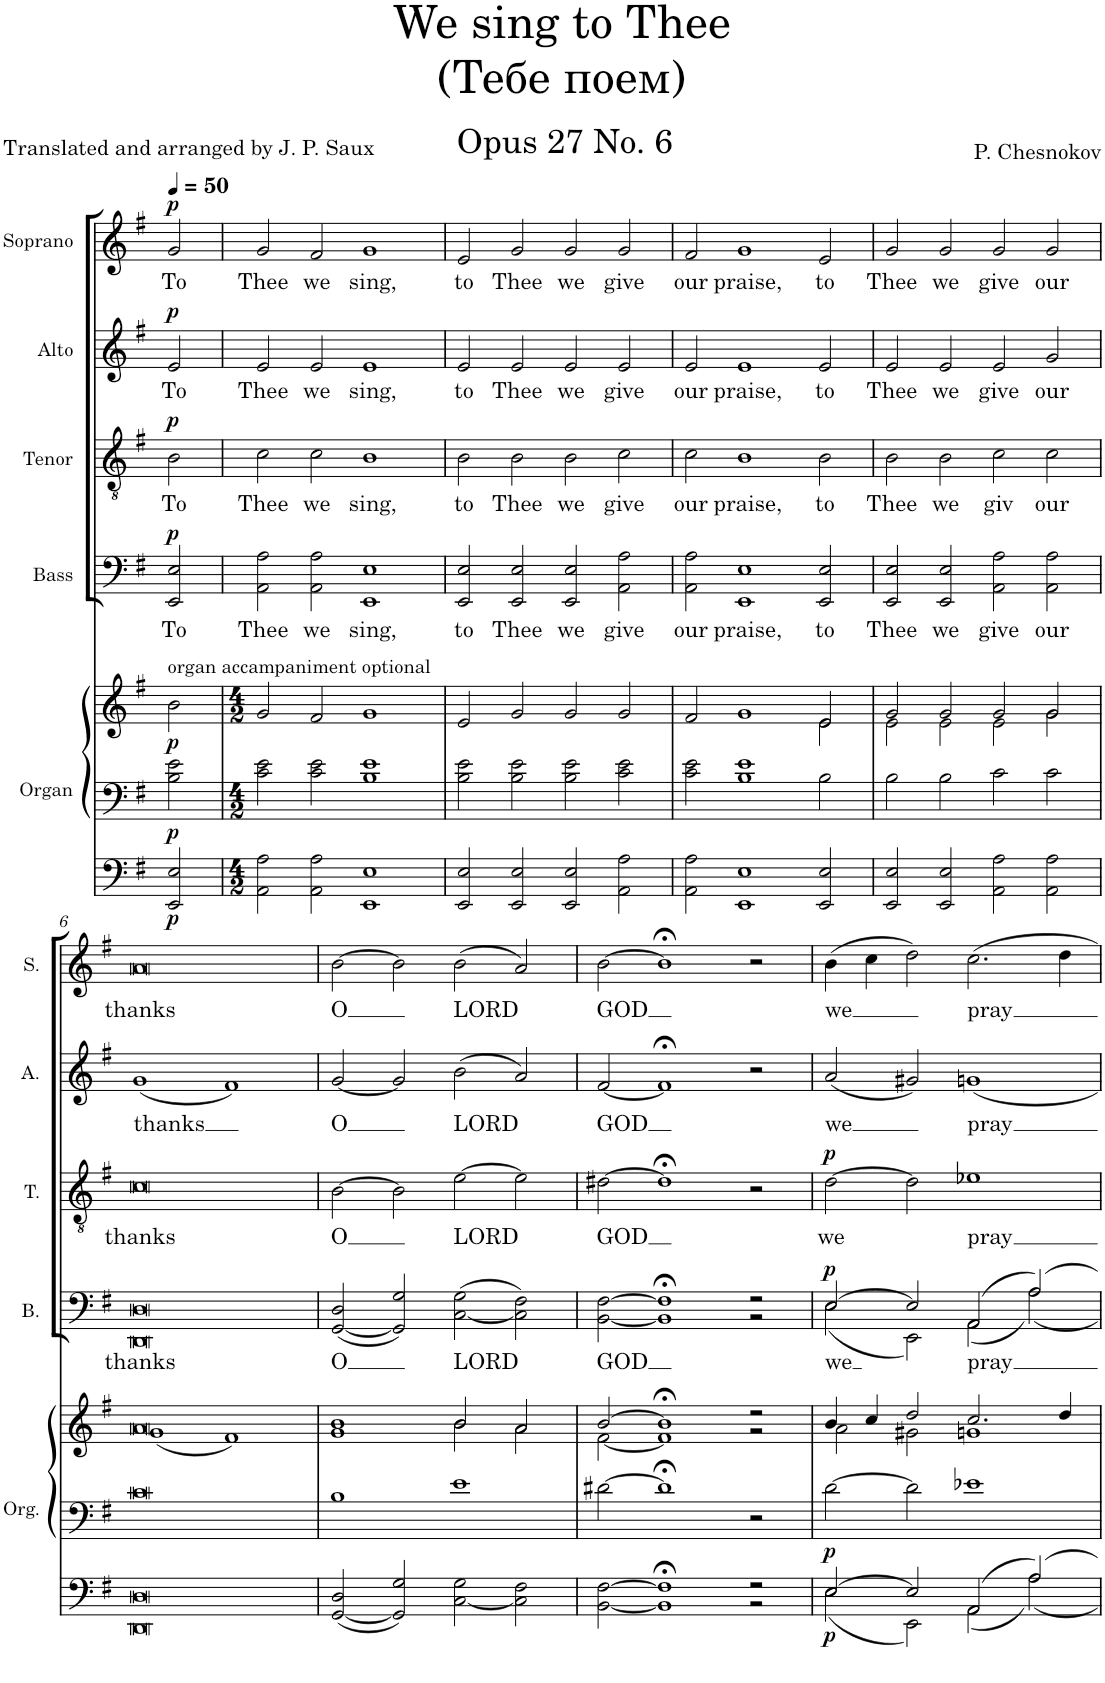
**kern	**kern	**kern	**dynam	**kern	**text	**dynam	**kern	**text	**dynam	**kern	**text	**dynam	**kern	**text	**dynam
*part5	*part5	*part5	*part5	*part4	*part4	*part4	*part3	*part3	*part3	*part2	*part2	*part2	*part1	*part1	*part1
*staff7	*staff6	*staff5	*staff5/6/7	*staff4	*staff4	*staff4	*staff3	*staff3	*staff3	*staff2	*staff2	*staff2	*staff1	*staff1	*staff1
*I"Organ	*	*	*	*I"Bass	*	*	*I"Tenor	*	*	*I"Alto	*	*	*I"Soprano	*	*
*I'Org.	*	*	*	*I'B.	*	*	*I'T.	*	*	*I'A.	*	*	*I'S.	*	*
*clefF4	*clefF4	*clefG2	*	*clefF4	*	*	*clefGv2	*	*	*clefG2	*	*	*clefG2	*	*
*k[f#]	*k[f#]	*k[f#]	*	*k[f#]	*	*	*k[f#]	*	*	*k[f#]	*	*	*k[f#]	*	*
*M1/2	*M1/2	*M1/2	*	*M1/2	*	*	*M1/2	*	*	*M1/2	*	*	*M1/2	*	*
*MM50	*MM50	*MM50	*	*MM50	*	*	*MM50	*	*	*MM50	*	*	*MM50	*	*
=1	=1	=1	=1	=1	=1	=1	=1	=1	=1	=1	=1	=1	=1	=1	=1
!	!	!LO:TX:a:t=organ accampaniment optional	!	!	!	!	!	!	!	!	!	!	!	!	!
!	!	!	!LO:DY:b=3	!	!LO:LY:b	!	!	!LO:LY:b	!	!	!LO:LY:b	!	!	!LO:LY:b	!
!	!	!	!LO:DY:n=1:b=2	!	!	!	!	!	!	!	!	!	!	!	!
!	!	!	!LO:DY:n=2:b	!	!	!LO:DY:a	!	!	!LO:DY:a	!	!	!LO:DY:a	!	!	!LO:DY:a
2EE/ 2E/	2B\ 2e\	2b\	p p p	2EE/ 2E/	To	p	2B\	To	p	2e/	To	p	2g/	To	p
=2	=2	=2	=2	=2	=2	=2	=2	=2	=2	=2	=2	=2	=2	=2	=2
*M4/2	*M4/2	*M4/2	*	*M4/2	*	*	*M4/2	*	*	*M4/2	*	*	*M4/2	*	*
!	!	!	!	!	!LO:LY:b	!	!	!LO:LY:b	!	!	!LO:LY:b	!	!	!LO:LY:b	!
2AA\ 2A\	2c\ 2e\	2g/	.	2AA\ 2A\	Thee	.	2c\	Thee	.	2e/	Thee	.	2g/	Thee	.
!	!	!	!	!	!LO:LY:b	!	!	!LO:LY:b	!	!	!LO:LY:b	!	!	!LO:LY:b	!
2AA\ 2A\	2c\ 2e\	2f#/	.	2AA\ 2A\	we	.	2c\	we	.	2e/	we	.	2f#/	we	.
!	!	!	!	!	!LO:LY:b	!	!	!LO:LY:b	!	!	!LO:LY:b	!	!	!LO:LY:b	!
1EE 1E	1B 1e	1g	.	1EE 1E	sing,	.	1B	sing,	.	1e	sing,	.	1g	sing,	.
=3	=3	=3	=3	=3	=3	=3	=3	=3	=3	=3	=3	=3	=3	=3	=3
!	!	!	!	!	!LO:LY:b	!	!	!LO:LY:b	!	!	!LO:LY:b	!	!	!LO:LY:b	!
2EE/ 2E/	2B\ 2e\	2e/	.	2EE/ 2E/	to	.	2B\	to	.	2e/	to	.	2e/	to	.
!	!	!	!	!	!LO:LY:b	!	!	!LO:LY:b	!	!	!LO:LY:b	!	!	!LO:LY:b	!
2EE/ 2E/	2B\ 2e\	2g/	.	2EE/ 2E/	Thee	.	2B\	Thee	.	2e/	Thee	.	2g/	Thee	.
!	!	!	!	!	!LO:LY:b	!	!	!LO:LY:b	!	!	!LO:LY:b	!	!	!LO:LY:b	!
2EE/ 2E/	2B\ 2e\	2g/	.	2EE/ 2E/	we	.	2B\	we	.	2e/	we	.	2g/	we	.
!	!	!	!	!	!LO:LY:b	!	!	!LO:LY:b	!	!	!LO:LY:b	!	!	!LO:LY:b	!
2AA\ 2A\	2c\ 2e\	2g/	.	2AA\ 2A\	give	.	2c\	give	.	2e/	give	.	2g/	give	.
=4	=4	=4	=4	=4	=4	=4	=4	=4	=4	=4	=4	=4	=4	=4	=4
*	*	*^	*	*	*	*	*	*	*	*	*	*	*	*	*
!	!	!	!	!	!	!LO:LY:b	!	!	!LO:LY:b	!	!	!LO:LY:b	!	!	!LO:LY:b	!
2AA\ 2A\	2c\ 2e\	2f#/	1.ryy	.	2AA\ 2A\	our	.	2c\	our	.	2e/	our	.	2f#/	our	.
!	!	!	!	!	!	!LO:LY:b	!	!	!LO:LY:b	!	!	!LO:LY:b	!	!	!LO:LY:b	!
1EE 1E	1B 1e	1g	.	.	1EE 1E	praise,	.	1B	praise,	.	1e	praise,	.	1g	praise,	.
!	!	!	!	!	!	!LO:LY:b	!	!	!LO:LY:b	!	!	!LO:LY:b	!	!	!LO:LY:b	!
2EE/ 2E/	2B\	2e/	2e\	.	2EE/ 2E/	to	.	2B\	to	.	2e/	to	.	2e/	to	.
=5	=5	=5	=5	=5	=5	=5	=5	=5	=5	=5	=5	=5	=5	=5	=5	=5
!	!	!	!	!	!	!LO:LY:b	!	!	!LO:LY:b	!	!	!LO:LY:b	!	!	!LO:LY:b	!
2EE/ 2E/	2B\	2g/	2e\	.	2EE/ 2E/	Thee	.	2B\	Thee	.	2e/	Thee	.	2g/	Thee	.
!	!	!	!	!	!	!LO:LY:b	!	!	!LO:LY:b	!	!	!LO:LY:b	!	!	!LO:LY:b	!
2EE/ 2E/	2B\	2g/	2e\	.	2EE/ 2E/	we	.	2B\	we	.	2e/	we	.	2g/	we	.
!	!	!	!	!	!	!LO:LY:b	!	!	!LO:LY:b	!	!	!LO:LY:b	!	!	!LO:LY:b	!
2AA\ 2A\	2c\	2g/	2e\	.	2AA\ 2A\	give	.	2c\	giv	.	2e/	give	.	2g/	give	.
!	!	!	!	!	!	!LO:LY:b	!	!	!LO:LY:b	!	!	!LO:LY:b	!	!	!LO:LY:b	!
2AA\ 2A\	2c\	2g/	2g\	.	2AA\ 2A\	our	.	2c\	our	.	2g/	our	.	2g/	our	.
!!LO:LB:g=z
=6	=6	=6	=6	=6	=6	=6	=6	=6	=6	=6	=6	=6	=6	=6	=6	=6
!	!	!	!	!	!	!LO:LY:b	!	!	!LO:LY:b	!	!	!LO:LY:b	!	!	!LO:LY:b	!
0DD 0D	0c	0a	(1g	.	0DD 0D	thanks	.	0c	thanks	.	(1g	thanks	.	0a	thanks	.
.	.	.	1f#)	.	.	.	.	.	.	.	1f#)	.	.	.	.	.
=7	=7	=7	=7	=7	=7	=7	=7	=7	=7	=7	=7	=7	=7	=7	=7	=7
!	!	!	!	!	!	!LO:LY:b	!	!	!LO:LY:b	!	!	!LO:LY:b	!	!	!LO:LY:b	!
[2GG/ 2D/	1B	1b	1g	.	([2GG/ 2D/	O	.	[2B\	O	.	[2g/	O	.	[2b\	O	.
2GG/] 2G/	.	.	.	.	2GG/] 2G/)	.	.	2B\]	.	.	2g/]	.	.	2b\]	.	.
!	!	!	!	!	!	!LO:LY:b	!	!	!LO:LY:b	!	!	!LO:LY:b	!	!	!LO:LY:b	!
[2C\ 2G\	1e	2b/	2b\	.	([2C\ 2G\	LORD	.	[2e\	LORD	.	(2b\	LORD	.	(2b\	LORD	.
2C\] 2F#\	.	2a/	2a\	.	2C\] 2F#\)	.	.	2e\]	.	.	2a/)	.	.	2a/)	.	.
=8	=8	=8	=8	=8	=8	=8	=8	=8	=8	=8	=8	=8	=8	=8	=8	=8
*^	*	*	*	*	*	*	*	*	*	*	*	*	*	*	*	*
!	!	!	!	!	!	!	!LO:LY:b	!	!	!LO:LY:b	!	!	!LO:LY:b	!	!	!LO:LY:b	!
*	*	*	*	*	*	*^	*	*	*	*	*	*	*	*	*	*	*
1.ryy	[2BB\ [2F#\	[2d#X\	[2b/	[2f#\	.	[2BB\ [2F#\	1.ryy	GOD	.	[2d#X\	GOD	.	[2f#/	GOD	.	[2b\	GOD	.
.	1BB];< 1F#];<	1d#;<]	1b;<]	1f#]	.	1BB];< 1F#];<	.	.	.	1d#;<]	.	.	1f#;<]	.	.	1b;<]	.	.
2r	2r	2r	2r	2r	.	2r	2r	.	.	2r	.	.	2r	.	.	2r	.	.
=9	=9	=9	=9	=9	=9	=9	=9	=9	=9	=9	=9	=9	=9	=9	=9	=9	=9	=9
!	!	!	!	!	!LO:DY:b=3	!	!	!LO:LY:b	!	!	!LO:LY:b	!	!	!LO:LY:b	!	!	!LO:LY:b	!
!	!	!	!	!	!LO:DY:n=1:b=2	!	!	!	!LO:DY:a	!	!	!LO:DY:a	!	!	!	!	!	!
2E\	[2E/	[2d\	4b/	2a\	p p	[2E/	(<2E\	we	p	[2d\	we	p	(2a/	we	.	(4b\	we	.
.	.	.	4cc/	.	.	.	.	.	.	.	.	.	.	.	.	4cc\	.	.
2EE\	2E/]	2d\]	2dd/	2g#X\	.	2E/]	2EE\)	.	.	2d\]	.	.	2g#X/)	.	.	2dd\)	.	.
!	!	!	!	!	!	!	!	!LO:LY:b	!	!	!LO:LY:b	!	!	!LO:LY:b	!	!	!LO:LY:b	!
2AA\	2AA/	1e-X	2.cc/	1gn	.	(>2AA/	(<2AA\	pray	.	1e-X	pray	.	1gn	pray	.	2.cc\	pray	.
2A\	2A/	.	.	.	.	2A/)	2A\)	.	.	.	.	.	.	.	.	.	.	.
.	.	.	4dd/	.	.	.	.	.	.	.	.	.	.	.	.	4dd\	.	.
*	*	*	*v	*v	*	*	*	*	*	*	*	*	*	*	*	*	*	*
*v	*v	*	*	*	*v	*v	*	*	*	*	*	*	*	*	*	*	*
=	=	=	=	=	=	=	=	=	=	=	=	=	=	=	=
*-	*-	*-	*-	*-	*-	*-	*-	*-	*-	*-	*-	*-	*-	*-	*-
